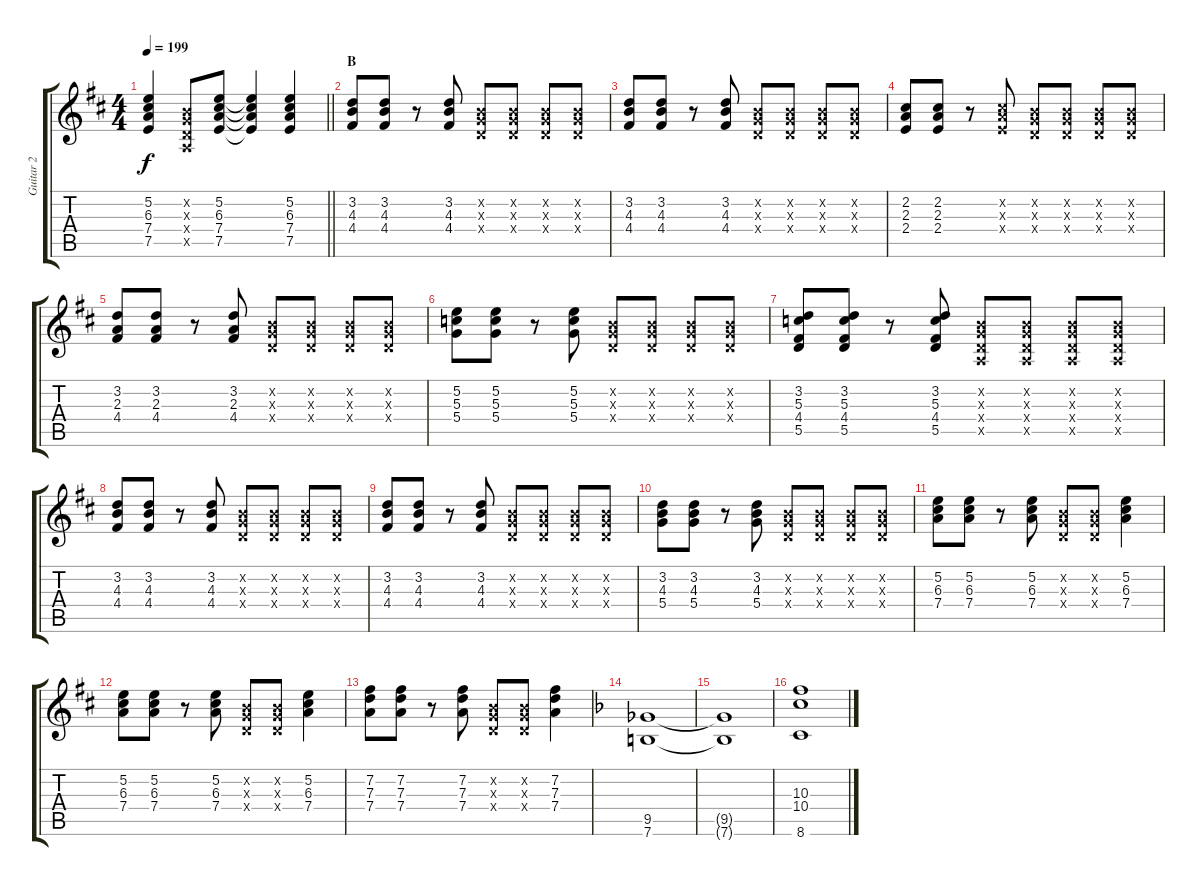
\track ("Guitar 2" "Guitar 2") {instrument distortionguitar}
\staff {score tabs}
\tuning (E4 B3 G3 D3 A2 E2) {hide}
\ts (4 4)
\tempo 199
\clef g2
\barLineRight lightlight
\ks d
(5.2 6.3 7.4 7.5).4{dy f} (0.2{x} 0.3{x} 0.4{x} 0.5{x}).8 (5.2 6.3 7.4 7.5).8 (5.2{t} 6.3{t} 7.4{t} 7.5{t}).4 (5.2 6.3 7.4 7.5).4 |
\section ("" "B")
(3.2 4.3 4.4).8 (3.2 4.3 4.4).8 r.8 (3.2 4.3 4.4).8 (0.2{x} 0.3{x} 0.4{x}).8 (0.2{x} 0.3{x} 0.4{x}).8 (0.2{x} 0.3{x} 0.4{x}).8 (0.2{x} 0.3{x} 0.4{x}).8 |
(3.2 4.3 4.4).8 (3.2 4.3 4.4).8 r.8 (3.2 4.3 4.4).8 (0.2{x} 0.3{x} 0.4{x}).8 (0.2{x} 0.3{x} 0.4{x}).8 (0.2{x} 0.3{x} 0.4{x}).8 (0.2{x} 0.3{x} 0.4{x}).8 |
(2.2 2.3 2.4).8 (2.2 2.3 2.4).8 r.8 (2.2{x} 2.3{x} 2.4{x}).8 (0.2{x} 0.3{x} 0.4{x}).8 (0.2{x} 0.3{x} 0.4{x}).8 (0.2{x} 0.3{x} 0.4{x}).8 (0.2{x} 0.3{x} 0.4{x}).8 |
(3.2 2.3 4.4).8 (3.2 2.3 4.4).8 r.8 (3.2 2.3 4.4).8 (0.2{x} 0.3{x} 0.4{x}).8 (0.2{x} 0.3{x} 0.4{x}).8 (0.2{x} 0.3{x} 0.4{x}).8 (0.2{x} 0.3{x} 0.4{x}).8 |
(5.2 5.3 5.4).8 (5.2 5.3 5.4).8 r.8 (5.2 5.3 5.4).8 (0.2{x} 0.3{x} 0.4{x}).8 (0.2{x} 0.3{x} 0.4{x}).8 (0.2{x} 0.3{x} 0.4{x}).8 (0.2{x} 0.3{x} 0.4{x}).8 |
(3.2 5.3 4.4 5.5).8 (3.2 5.3 4.4 5.5).8 r.8 (3.2 5.3 4.4 5.5).8 (0.2{x} 0.3{x} 0.4{x} 0.5{x}).8 (0.2{x} 0.3{x} 0.4{x} 0.5{x}).8 (0.2{x} 0.3{x} 0.4{x} 0.5{x}).8 (0.2{x} 0.3{x} 0.4{x} 0.5{x}).8 |
(3.2 4.3 4.4).8 (3.2 4.3 4.4).8 r.8 (3.2 4.3 4.4).8 (0.2{x} 0.3{x} 0.4{x}).8 (0.2{x} 0.3{x} 0.4{x}).8 (0.2{x} 0.3{x} 0.4{x}).8 (0.2{x} 0.3{x} 0.4{x}).8 |
(3.2 4.3 4.4).8 (3.2 4.3 4.4).8 r.8 (3.2 4.3 4.4).8 (0.2{x} 0.3{x} 0.4{x}).8 (0.2{x} 0.3{x} 0.4{x}).8 (0.2{x} 0.3{x} 0.4{x}).8 (0.2{x} 0.3{x} 0.4{x}).8 |
(3.2 4.3 5.4).8 (3.2 4.3 5.4).8 r.8 (3.2 4.3 5.4).8 (0.2{x} 0.3{x} 0.4{x}).8 (0.2{x} 0.3{x} 0.4{x}).8 (0.2{x} 0.3{x} 0.4{x}).8 (0.2{x} 0.3{x} 0.4{x}).8 |
(5.2 6.3 7.4).8 (5.2 6.3 7.4).8 r.8 (5.2 6.3 7.4).8 (0.2{x} 0.3{x} 0.4{x}).8 (0.2{x} 0.3{x} 0.4{x}).8 (5.2 6.3 7.4).4 |
(5.2 6.3 7.4).8 (5.2 6.3 7.4).8 r.8 (5.2 6.3 7.4).8 (0.2{x} 0.3{x} 0.4{x}).8 (0.2{x} 0.3{x} 0.4{x}).8 (5.2 6.3 7.4).4 |
(7.2 7.3 7.4).8 (7.2 7.3 7.4).8 r.8 (7.2 7.3 7.4).8 (0.2{x} 0.3{x} 0.4{x}).8 (0.2{x} 0.3{x} 0.4{x}).8 (7.2 7.3 7.4).4 |
\ks f
(9.5 7.6).1 |
(9.5{t} 7.6{t}).1 |
(10.3 10.4 8.6).1
